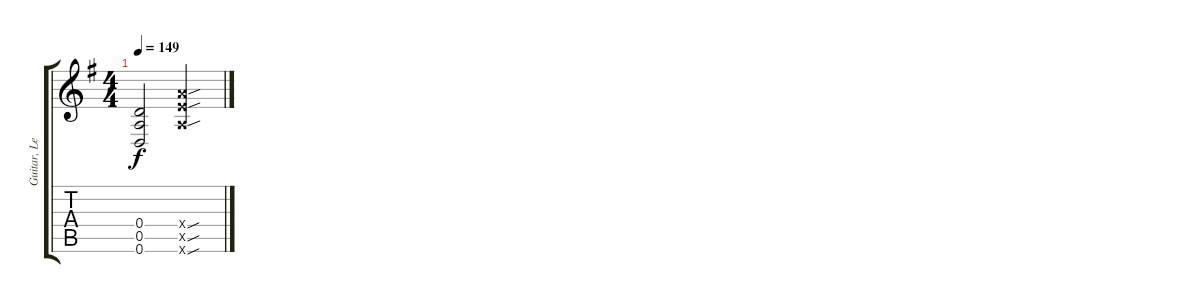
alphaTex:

\track ("Guitar, Lead" "Guitar, Le") {instrument distortionguitar}
\staff {score tabs}
\tuning (E4 B3 G3 D3 A2 D2) {hide}
\ts (4 4)
\tempo 149
\clef g2
\ks g
(0.4 0.5 0.6).2{dy f} (7.4{sou x} 7.5{sou x} 7.6{sou x}).2
